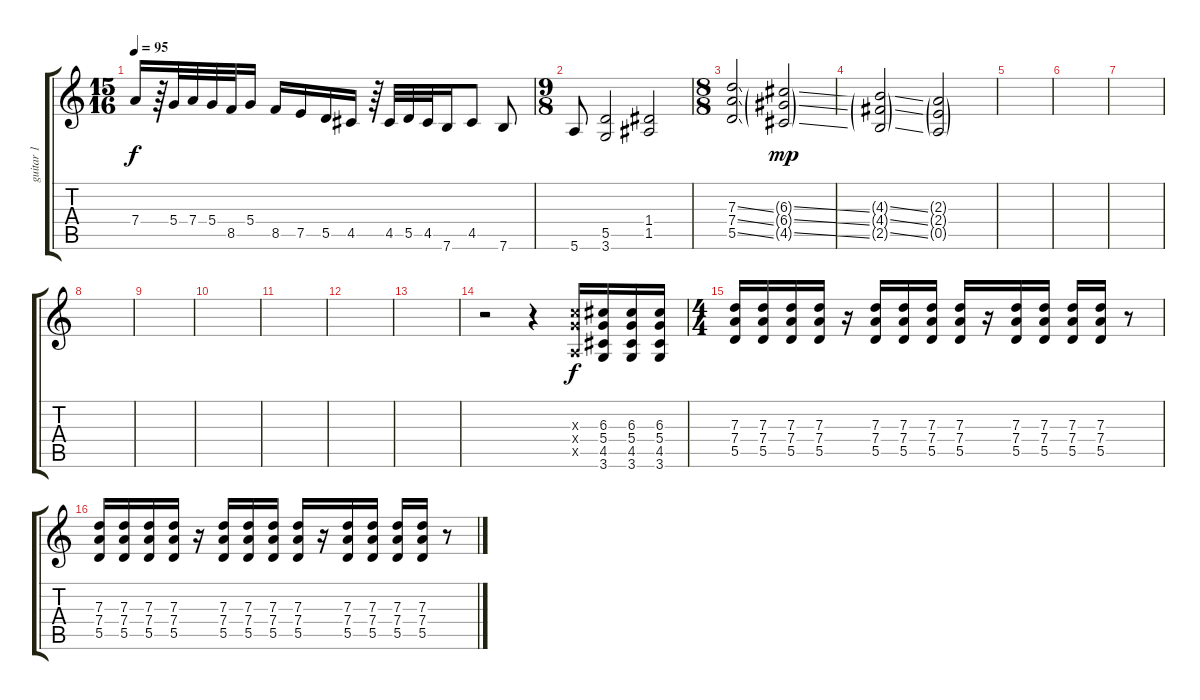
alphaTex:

\track ("guitar 1" "guitar 1") {instrument distortionguitar}
\staff {score tabs}
\tuning (E4 B3 G3 D3 A2 E2) {hide}
\ts (15 16)
\tempo 95
\clef g2
\ks c
7.4.16{dy f} r.64 5.4.32 7.4.32 5.4.32 8.5.32 5.4.16 8.5.16 7.5.16 5.5.16 4.5.16 r.64 4.5.32 5.5.32 4.5.32 7.6.16 4.5.8 7.6.8 |
\ts (9 8)
5.6.8 (5.5 3.6).2 (1.4 1.5).2 |
\ts (8 8)
(7.3{ss} 7.4{ss} 5.5{ss}).2 (6.3{ss g} 6.4{ss g} 4.5{ss g}).2{dy mp} |
(4.3{ss g} 4.4{ss g} 2.5{ss g}).2 (2.3{g} 2.4{g} 0.5{g}).2 |
|
|
|
|
|
|
|
|
|
r.2 r.4 (5.3{x} 5.4{x} 0.5{x}).16{dy f} (6.3 5.4 4.5 3.6).16 (6.3 5.4 4.5 3.6).16 (6.3 5.4 4.5 3.6).16 |
\ts (4 4)
(7.3 7.4 5.5).16 (7.3 7.4 5.5).16 (7.3 7.4 5.5).16 (7.3 7.4 5.5).16 r.16 (7.3 7.4 5.5).16 (7.3 7.4 5.5).16 (7.3 7.4 5.5).16 (7.3 7.4 5.5).16 r.16 (7.3 7.4 5.5).16 (7.3 7.4 5.5).16 (7.3 7.4 5.5).16 (7.3 7.4 5.5).16 r.8 |
(7.3 7.4 5.5).16 (7.3 7.4 5.5).16 (7.3 7.4 5.5).16 (7.3 7.4 5.5).16 r.16 (7.3 7.4 5.5).16 (7.3 7.4 5.5).16 (7.3 7.4 5.5).16 (7.3 7.4 5.5).16 r.16 (7.3 7.4 5.5).16 (7.3 7.4 5.5).16 (7.3 7.4 5.5).16 (7.3 7.4 5.5).16 r.8
